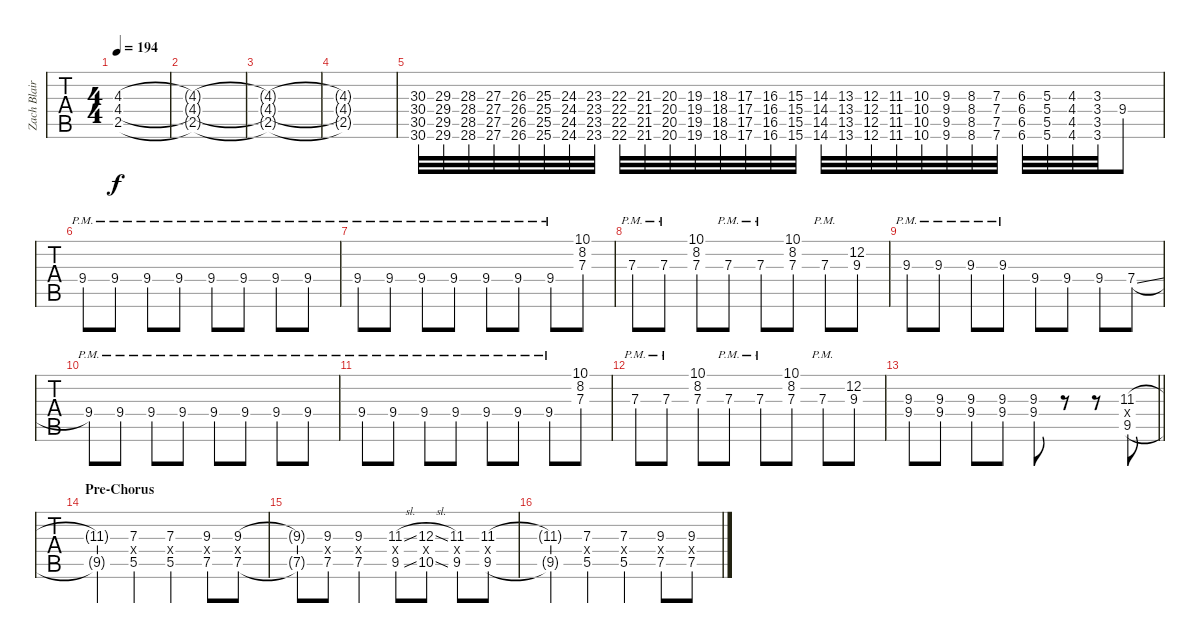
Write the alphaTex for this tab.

\track ("Zach Blair - Guitar One" "Zach Blair") {instrument distortionguitar}
\staff {tabs}
\tuning (Eb4 Bb3 Gb3 Db3 Ab2 Eb2) {hide}
\ts (4 4)
\tempo 194
\clef g2
\ks c
(4.3{t} 4.4{t} 2.5{t}).1{dy f} |
(4.3{t} 4.4{t} 2.5{t}).1 |
(4.3{t} 4.4{t} 2.5{t}).1 |
(4.3{t} 4.4{t} 2.5{t}).1 |
(30.3 30.4 30.5 30.6).32 (29.3 29.4 29.5 29.6).32 (28.3 28.4 28.5 28.6).32 (27.3 27.4 27.5 27.6).32 (26.3 26.4 26.5 26.6).32 (25.3 25.4 25.5 25.6).32 (24.3 24.4 24.5 24.6).32 (23.3 23.4 23.5 23.6).32 (22.3 22.4 22.5 22.6).32 (21.3 21.4 21.5 21.6).32 (20.3 20.4 20.5 20.6).32 (19.3 19.4 19.5 19.6).32 (18.3 18.4 18.5 18.6).32 (17.3 17.4 17.5 17.6).32 (16.3 16.4 16.5 16.6).32 (15.3 15.4 15.5 15.6).32 (14.3 14.4 14.5 14.6).32 (13.3 13.4 13.5 13.6).32 (12.3 12.4 12.5 12.6).32 (11.3 11.4 11.5 11.6).32 (10.3 10.4 10.5 10.6).32 (9.3 9.4 9.5 9.6).32 (8.3 8.4 8.5 8.6).32 (7.3 7.4 7.5 7.6).32 (6.3 6.4 6.5 6.6).32 (5.3 5.4 5.5 5.6).32 (4.3 4.4 4.5 4.6).32 (3.3 3.4 3.5 3.6).32 9.4.8 |
9.4{pm}.8 9.4{pm}.8 9.4{pm}.8 9.4{pm}.8 9.4{pm}.8 9.4{pm}.8 9.4{pm}.8 9.4{pm}.8 |
9.4{pm}.8 9.4{pm}.8 9.4{pm}.8 9.4{pm}.8 9.4{pm}.8 9.4{pm}.8 9.4{pm}.8 (10.1 8.2 7.3).8 |
7.3{pm}.8 7.3{pm}.8 (10.1 8.2 7.3).8 7.3{pm}.8 7.3{pm}.8 (10.1 8.2 7.3).8 7.3{pm}.8 (12.2 9.3).8 |
9.3{pm}.8 9.3{pm}.8 9.3{pm}.8 9.3{pm}.8 9.4.8 9.4.8 9.4.8 7.4{sl}.8 |
9.4{pm}.8 9.4{pm}.8 9.4{pm}.8 9.4{pm}.8 9.4{pm}.8 9.4{pm}.8 9.4{pm}.8 9.4{pm}.8 |
9.4{pm}.8 9.4{pm}.8 9.4{pm}.8 9.4{pm}.8 9.4{pm}.8 9.4{pm}.8 9.4{pm}.8 (10.1 8.2 7.3).8 |
7.3{pm}.8 7.3{pm}.8 (10.1 8.2 7.3).8 7.3{pm}.8 7.3{pm}.8 (10.1 8.2 7.3).8 7.3{pm}.8 (12.2 9.3).8 |
\barLineRight lightlight
(9.3 9.4).8 (9.3 9.4).8 (9.3 9.4).8 (9.3 9.4).8 (9.3 9.4).8 r.8 r.8 (11.3 11.4{x} 9.5).8 |
\section ("" "Pre-Chorus")
(11.3{t} 9.5{t}).4 (7.3 5.4{x} 5.5).4 (7.3 5.4{x} 5.5).4 (9.3 7.4{x} 7.5).8 (9.3 7.4{x} 7.5).8 |
(9.3{t} 7.5{t}).8 (9.3 7.4{x} 7.5).8 (9.3 7.4{x} 7.5).4 (11.3{sl} 9.4{x} 9.5{sl}).8 (12.3{sl} 10.4{x} 10.5{sl}).8 (11.3 9.4{x} 9.5).8 (11.3 9.4{x} 9.5).8 |
(11.3{t} 9.5{t}).4 (7.3 5.4{x} 5.5).4 (7.3 5.4{x} 5.5).4 (9.3 7.4{x} 7.5).8 (9.3 7.4{x} 7.5).8
